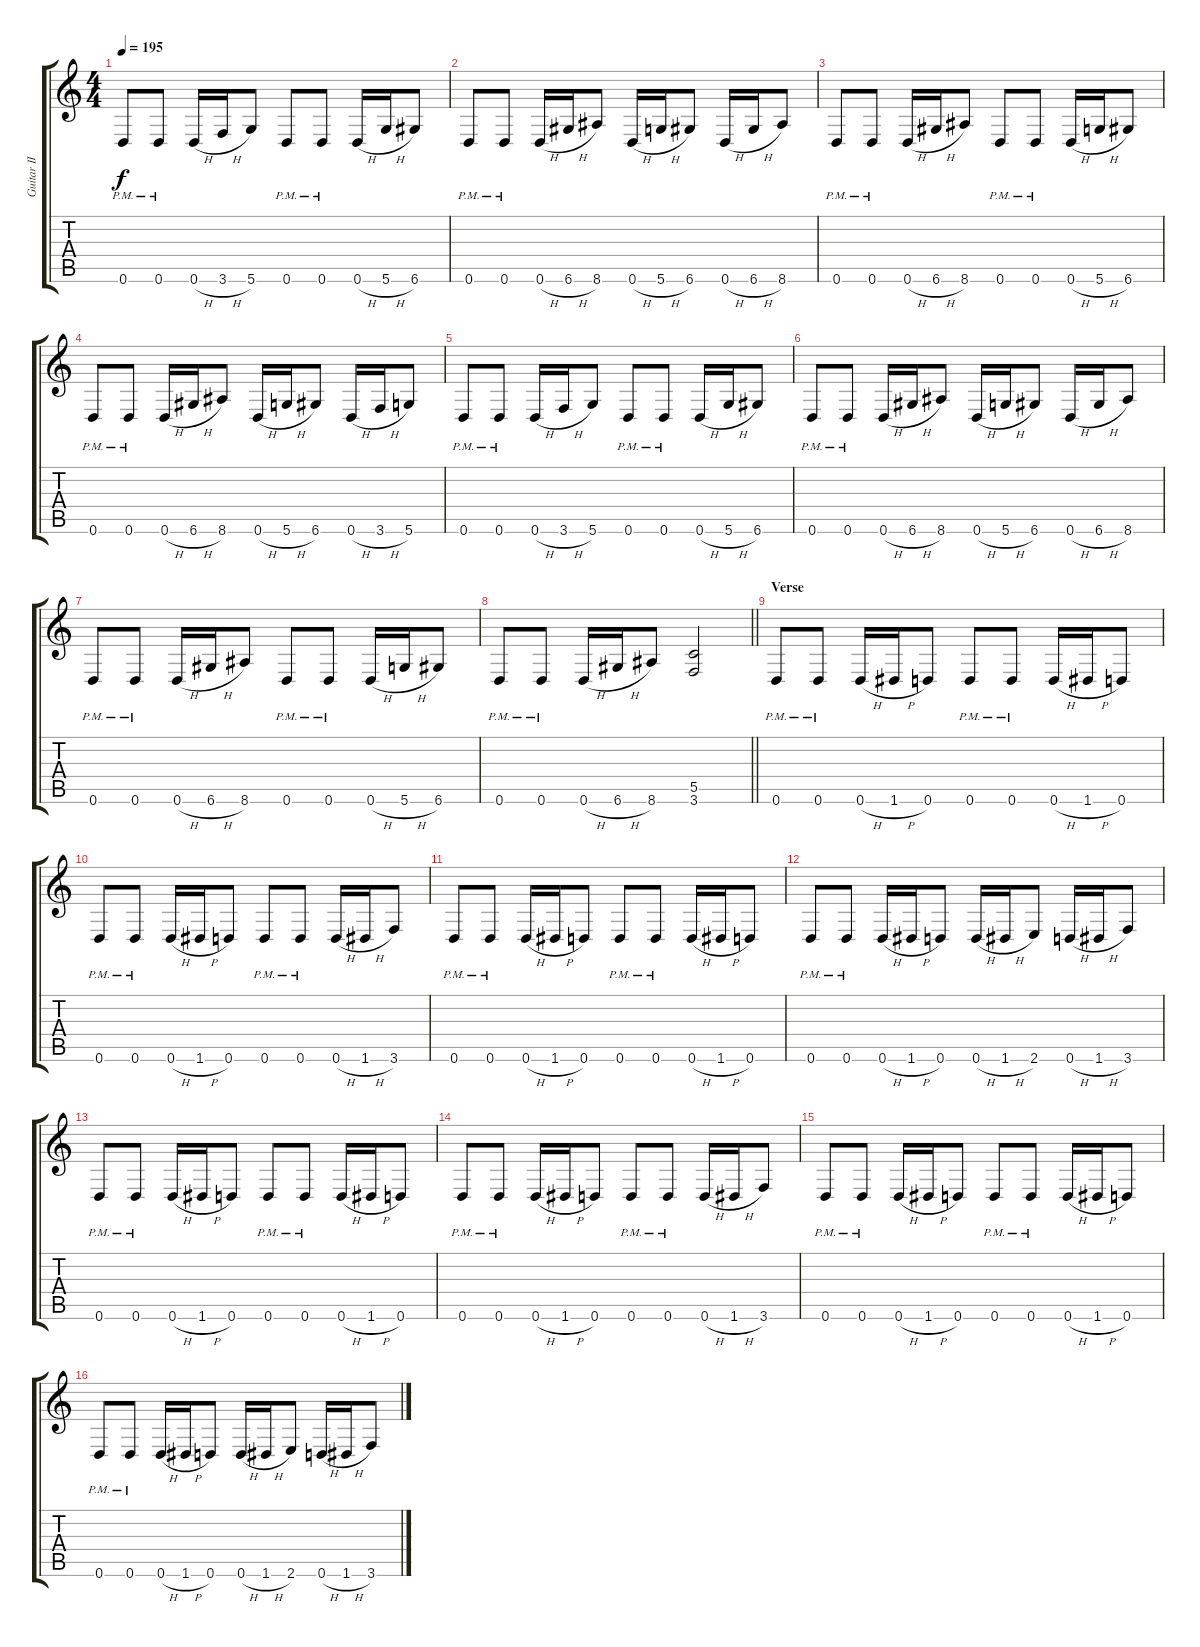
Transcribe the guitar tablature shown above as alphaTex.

\track ("Guitar II" "Guitar II") {instrument distortionguitar}
\staff {score tabs}
\tuning (D4 A3 F3 C3 G2 D2) {hide}
\ts (4 4)
\tempo 195
\clef g2
\ks c
0.6{pm}.8{dy f} 0.6{pm}.8 0.6{h}.16 3.6{h}.16 5.6.8 0.6{pm}.8 0.6{pm}.8 0.6{h}.16 5.6{h}.16 6.6.8 |
0.6{pm}.8 0.6{pm}.8 0.6{h}.16 6.6{h}.16 8.6.8 0.6{h}.16 5.6{h}.16 6.6.8 0.6{h}.16 6.6{h}.16 8.6.8 |
0.6{pm}.8 0.6{pm}.8 0.6{h}.16 6.6{h}.16 8.6.8 0.6{pm}.8 0.6{pm}.8 0.6{h}.16 5.6{h}.16 6.6.8 |
0.6{pm}.8 0.6{pm}.8 0.6{h}.16 6.6{h}.16 8.6.8 0.6{h}.16 5.6{h}.16 6.6.8 0.6{h}.16 3.6{h}.16 5.6.8 |
0.6{pm}.8 0.6{pm}.8 0.6{h}.16 3.6{h}.16 5.6.8 0.6{pm}.8 0.6{pm}.8 0.6{h}.16 5.6{h}.16 6.6.8 |
0.6{pm}.8 0.6{pm}.8 0.6{h}.16 6.6{h}.16 8.6.8 0.6{h}.16 5.6{h}.16 6.6.8 0.6{h}.16 6.6{h}.16 8.6.8 |
0.6{pm}.8 0.6{pm}.8 0.6{h}.16 6.6{h}.16 8.6.8 0.6{pm}.8 0.6{pm}.8 0.6{h}.16 5.6{h}.16 6.6.8 |
\barLineRight lightlight
0.6{pm}.8 0.6{pm}.8 0.6{h}.16 6.6{h}.16 8.6.8 (5.5 3.6).2 |
\section ("" "Verse")
0.6{pm}.8 0.6{pm}.8 0.6{h}.16 1.6{h}.16 0.6.8 0.6{pm}.8 0.6{pm}.8 0.6{h}.16 1.6{h}.16 0.6.8 |
0.6{pm}.8 0.6{pm}.8 0.6{h}.16 1.6{h}.16 0.6.8 0.6{pm}.8 0.6{pm}.8 0.6{h}.16 1.6{h}.16 3.6.8 |
0.6{pm}.8 0.6{pm}.8 0.6{h}.16 1.6{h}.16 0.6.8 0.6{pm}.8 0.6{pm}.8 0.6{h}.16 1.6{h}.16 0.6.8 |
0.6{pm}.8 0.6{pm}.8 0.6{h}.16 1.6{h}.16 0.6.8 0.6{h}.16 1.6{h}.16 2.6.8 0.6{h}.16 1.6{h}.16 3.6.8 |
0.6{pm}.8 0.6{pm}.8 0.6{h}.16 1.6{h}.16 0.6.8 0.6{pm}.8 0.6{pm}.8 0.6{h}.16 1.6{h}.16 0.6.8 |
0.6{pm}.8 0.6{pm}.8 0.6{h}.16 1.6{h}.16 0.6.8 0.6{pm}.8 0.6{pm}.8 0.6{h}.16 1.6{h}.16 3.6.8 |
0.6{pm}.8 0.6{pm}.8 0.6{h}.16 1.6{h}.16 0.6.8 0.6{pm}.8 0.6{pm}.8 0.6{h}.16 1.6{h}.16 0.6.8 |
0.6{pm}.8 0.6{pm}.8 0.6{h}.16 1.6{h}.16 0.6.8 0.6{h}.16 1.6{h}.16 2.6.8 0.6{h}.16 1.6{h}.16 3.6.8
